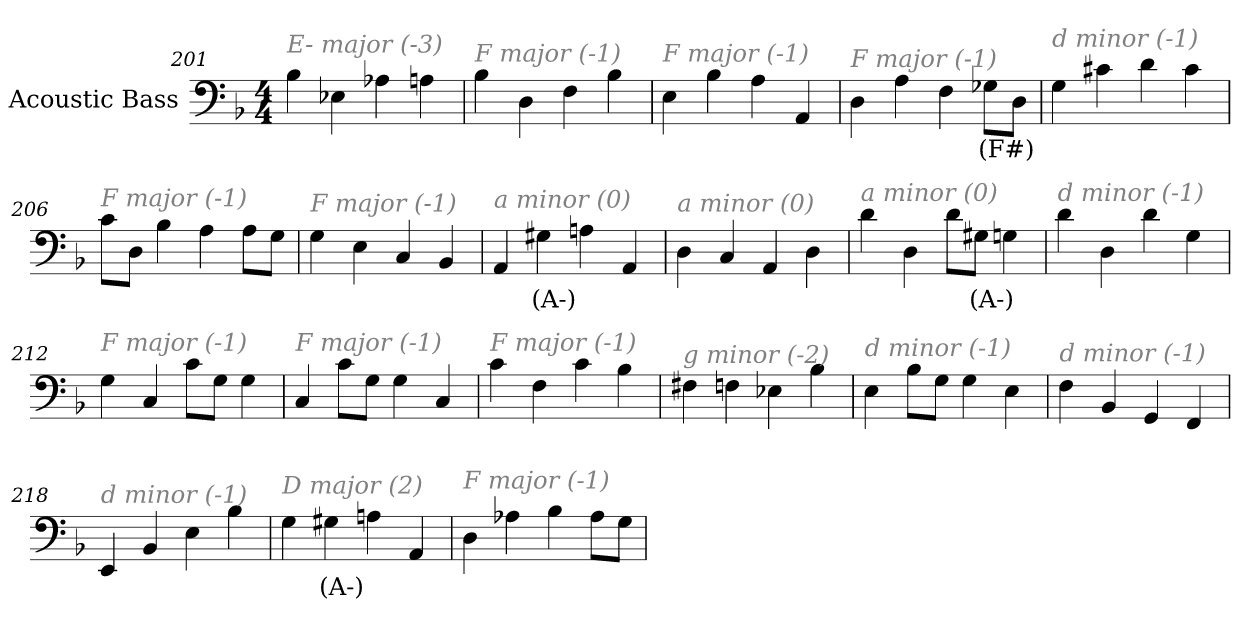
**kern	**text
*part1	*part1
*staff1	*staff1
*I"Acoustic Bass	*
*clefF4	*
*ITrd7c12	*
*k[b-]	*
*F:	*
*M4/4	*
=201	=201
!LO:TX:i:color=#808080:t=E- major (-3)	!
4BB-	.
4EE-X	.
4AA-X	.
4AAn	.
=202	=202
!LO:TX:i:color=#808080:t=F major (-1)	!
4BB-	.
4DD	.
4FF	.
4BB-	.
=203	=203
!LO:TX:i:color=#808080:t=F major (-1)	!
4EE	.
4BB-	.
4AA	.
4AAA	.
=204	=204
!LO:TX:i:color=#808080:t=F major (-1)	!
4DD	.
4AA	.
4FF	.
8GG-XiL	(F#)
8DDJ	.
=205	=205
!LO:TX:i:color=#808080:t=d minor (-1)	!
4GG	.
4C#X	.
4D	.
4C#	.
=206	=206
!LO:TX:i:color=#808080:t=F major (-1)	!
8CL	.
8DDJ	.
4BB-	.
4AA	.
8AAL	.
8GGJ	.
=207	=207
!LO:TX:i:color=#808080:t=F major (-1)	!
4GG	.
4EE	.
4CC	.
4BBB-	.
=208	=208
!LO:TX:i:color=#808080:t=a minor (0)	!
4AAA	.
4GG#Xi	(A-)
4AAn	.
4AAA	.
=209	=209
!LO:TX:i:color=#808080:t=a minor (0)	!
4DD	.
4CC	.
4AAA	.
4DD	.
=210	=210
!LO:TX:i:color=#808080:t=a minor (0)	!
4D	.
4DD	.
8DL	.
8GG#XiJ	(A-)
4GG	.
=211	=211
!LO:TX:i:color=#808080:t=d minor (-1)	!
4D	.
4DD	.
4D	.
4GG	.
=212	=212
!LO:TX:i:color=#808080:t=F major (-1)	!
4GG	.
4CC	.
8CL	.
8GGJ	.
4GG	.
=213	=213
!LO:TX:i:color=#808080:t=F major (-1)	!
4CC	.
8CL	.
8GGJ	.
4GG	.
4CC	.
=214	=214
!LO:TX:i:color=#808080:t=F major (-1)	!
4C	.
4FF	.
4C	.
4BB-	.
=215	=215
!LO:TX:i:color=#808080:t=g minor (-2)	!
4FF#X	.
4FFn	.
4EE-X	.
4BB-	.
=216	=216
!LO:TX:i:color=#808080:t=d minor (-1)	!
4EE	.
8BB-L	.
8GGJ	.
4GG	.
4EE	.
=217	=217
!LO:TX:i:color=#808080:t=d minor (-1)	!
4FF	.
4BBB-	.
4GGG	.
4FFF	.
=218	=218
!LO:TX:i:color=#808080:t=d minor (-1)	!
4EEE	.
4BBB-	.
4EE	.
4BB-	.
=219	=219
!LO:TX:i:color=#808080:t=D major (2)	!
4GG	.
4GG#Xi	(A-)
4AAn	.
4AAA	.
=220	=220
!LO:TX:i:color=#808080:t=F major (-1)	!
4DD	.
4AA-X	.
4BB-	.
8AA-L	.
8GGJ	.
=	=
*-	*-
